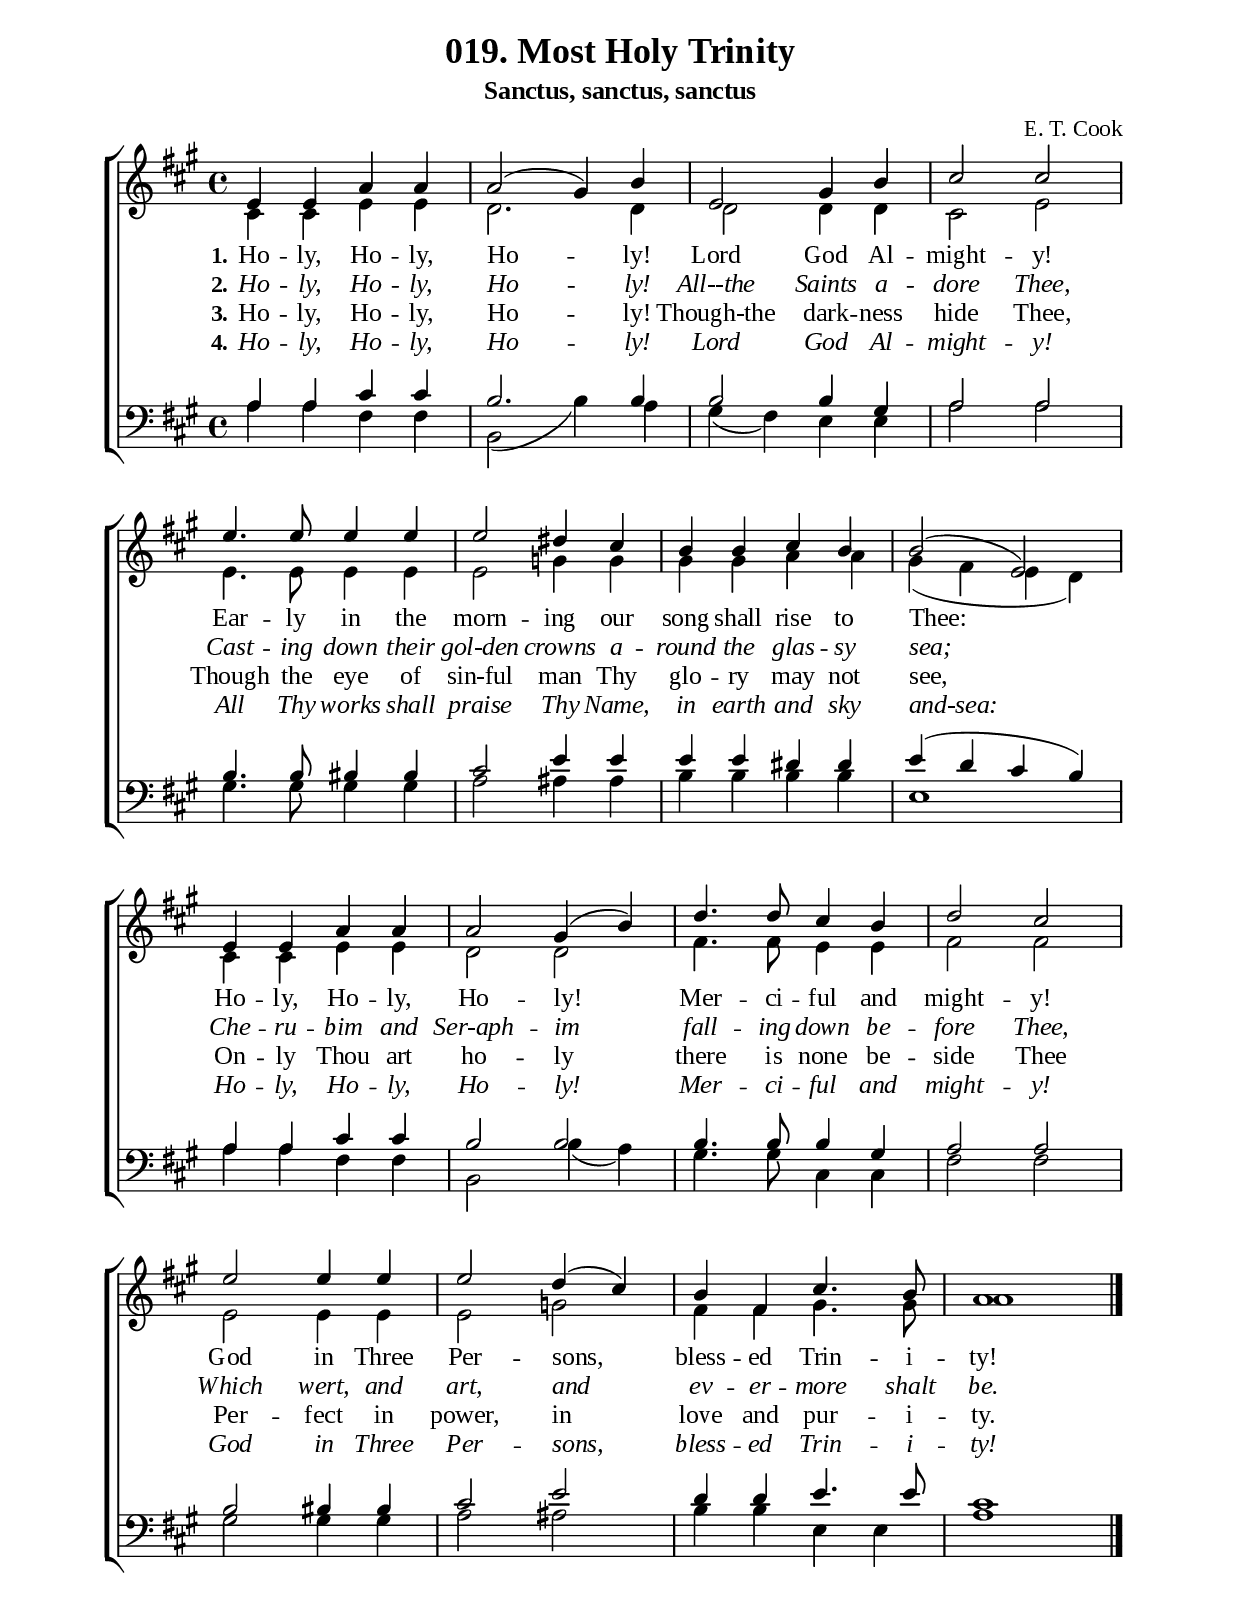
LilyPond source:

%%%%%%%%%%%%%%%%%%%%%%%%%%%%%
% CONTENTS OF THIS DOCUMENT
% 1. Common settings
% 2. Soprano verse music
% 3. Alto verse music
% 4. Tenor verse music
% 5. Basso verse music
% 6. Verse lyrics
% 7. Layout
%%%%%%%%%%%%%%%%%%%%%%%%%%%%%

%%%%%%%%%%%%%%%%%%%%%%%%%%%%%
% 1. Common settings
%%%%%%%%%%%%%%%%%%%%%%%%%%%%%
\version "2.18.2"

\header {
  title = "019. Most Holy Trinity"
  subtitle = "Sanctus, sanctus, sanctus"
  %poet = ""
  composer = "E. T. Cook"
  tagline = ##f
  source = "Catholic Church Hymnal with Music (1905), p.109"
  %site = ""
}

globalSettings= {
  \key a \major
  \time 4/4
  %\override Score.BarNumber.break-visibility = ##(#t #t #t)
  \override Score.BarNumber.break-visibility = ##(#f #f #f)
}

verseSettings = {
  \phrasingSlurDashed
}

\paper {
  #(set-paper-size "a4")
  top-margin = 15\mm
  bottom-marign = 15\mm
  left-margin = 20\mm
  right-margin = 20\mm
  indent = #0
  #(define fonts
	 (make-pango-font-tree "Liberation Serif"
	 		       "Liberation Serif"
			       "Liberation Serif"
			       (/ 20 20)))
}

printItalic = \with {
  \override LyricText.font-shape = #'italic
}

%%%%%%%%%%%%%%%%%%%%%%%%%%%%%
% 2. Soprano verse music
%%%%%%%%%%%%%%%%%%%%%%%%%%%%%
musicVerseSoprano = \relative c' {
  %{  1 %} e4 e a a |
  %{	2 %} a2 (gis4) b |
  %{	3 %} e,2 gis4 b |
  %{	4 %} cis2 cis \break \bar "|"
  %{	5 %} e4. e8 e4 e |
  %{	6 %} e2 dis4 cis |
  %{	7 %} b b cis b |
  %{	8 %} b2 (e,) \break \bar "|"
  %{	9 %} e4 e a a |
  %{ 10%} a2 gis4 (b) |
  %{ 11%} d4. d8 cis4 b |
  %{ 12%} d2 cis \break \bar "|"
  %{ 13%} e2 e4 e |
  %{ 14%} e2 d4 (cis) |
  %{ 15%} b fis cis'4. b8 |
  %{ 16%} a1 \bar "|."
}

%%%%%%%%%%%%%%%%%%%%%%%%%%%%%
% 3. Alto verse music
%%%%%%%%%%%%%%%%%%%%%%%%%%%%%
musicVerseAlto = \relative c' {
  %{	1 %} cis4 cis e e |
  %{	2 %} d2. d4 |
  %{	3 %} d2 d4 d |
  %{	4 %} cis2 e |
  %{	5 %} e4. e8 e4 e |
  %{	6 %} e2 g4 g |
  %{	7 %} gis gis a a |
  %{	8 %} gis (fis e d) |
  %{	9 %} cis cis e e |
  %{ 10%} d2 d |
  %{ 11%} fis4. fis8 e4 e |
  %{ 12%} fis2 fis |
  %{ 13%} e2 e4 e |
  %{ 14%} e2 g |
  %{ 15%} fis4 fis gis4. gis8 |
  %{ 16%} a1
}

%%%%%%%%%%%%%%%%%%%%%%%%%%%%%
% 4. Tenor verse music
%%%%%%%%%%%%%%%%%%%%%%%%%%%%%
musicVerseTenor = \relative c' {
  %{	1 %} a4 a cis cis |
  %{	2 %} b2. b4 |
  %{	3 %} b2 b4  gis |
  %{	4 %} a2 a |
  %{	5 %} b4. b8 bis4 bis |
  %{	6 %} cis2 e4 e |
  %{	7 %} e e dis dis |
  %{	8 %} e (d cis b) |
  %{	9 %} a a cis cis |
  %{ 10%} b2 b |
  %{ 11%} b4. b8 b4 gis |
  %{ 12%} a2 a |
  %{ 13%} b2 bis4 bis |
  %{ 14%} cis2 e |
  %{ 15%} d4 d e4. e8 |
  %{ 16%} cis1
}

%%%%%%%%%%%%%%%%%%%%%%%%%%%%%
% 5. Basso verse music
%%%%%%%%%%%%%%%%%%%%%%%%%%%%%
musicVerseBasso = \relative c {
  %{	1 %} a'4 a fis fis |
  %{	2 %} b,2 (b'4) a |
  %{	3 %} gis (fis) e e |
  %{	4 %} a2 a |
  %{	5 %} gis4. gis8 gis4 gis |
  %{	6 %} a2 ais4 ais |
  %{	7 %} b b b b |
  %{	8 %} e,1 |
  %{	9 %} a4 a fis fis |
  %{ 10%} b,2 b'4 (a) |
  %{ 11%} gis4. gis8 cis,4 cis |
  %{ 12%} fis2 fis |
  %{ 13%} gis2 gis4 gis |
  %{ 14%} a2 ais |
  %{ 15%} b4 b e, e |
  %{ 16%} a1
  }

%%%%%%%%%%%%%%%%%%%%%%%%%%%%%
% 6. Verse lyrics
%%%%%%%%%%%%%%%%%%%%%%%%%%%%%
lyricVerseOne = \lyricmode {
  \set stanza = #"1."
  Ho -- ly, Ho -- ly, Ho -- ly! Lord God Al -- might -- y!
  Ear -- ly in the morn -- ing our song shall rise to Thee:
  Ho -- ly, Ho -- ly, Ho -- ly! Mer -- ci -- ful and might -- y!
  God in Three Per -- sons, bless -- ed Trin -- i -- ty!
}

lyricVerseTwo = \lyricmode {
  \set stanza = #"2."
  Ho -- ly, Ho -- ly, Ho -- ly! All--the Saints a -- dore Thee,
  Cast -- ing down their gol-den crowns a -- round the glas -- sy sea;
  Che -- ru -- bim and Ser-aph -- im fall -- ing down be -- fore Thee,
  Which wert, and art, and ev -- er -- more shalt be.
}

lyricVerseThree = \lyricmode {
  \set stanza = #"3."
  Ho -- ly, Ho -- ly, Ho -- ly! Though-the dark -- ness hide Thee,
  Though the eye of sin-ful man Thy glo -- ry may not see,
  On -- ly Thou art ho -- ly there is none be -- side Thee
  Per -- fect in power, in love and pur -- i -- ty.
}

lyricVerseFour = \lyricmode {
  \set stanza = #"4."
    Ho -- ly, Ho -- ly, Ho -- ly! Lord God Al -- might -- y!
	All Thy works shall praise Thy Name, in earth and sky and-sea:
	Ho -- ly, Ho -- ly, Ho -- ly! Mer -- ci -- ful and might -- y!
	God in Three Per -- sons, bless -- ed Trin -- i -- ty!
}


%%%%%%%%%%%%%%%%%%%%%%%%%%%%%
% 7. Layout
%%%%%%%%%%%%%%%%%%%%%%%%%%%%%
\score {
    \new ChoirStaff <<
      \new Staff <<
        \clef "treble"
        \new Voice = "soprano" {
          \voiceOne \globalSettings \verseSettings \stemUp \slurUp \musicVerseSoprano
        }
        \new Voice = "alto" {
          \voiceTwo \globalSettings \verseSettings \stemDown \slurDown \musicVerseAlto
        }
      >>
      \new Lyrics \lyricsto soprano \lyricVerseOne
      \new Lyrics \printItalic \lyricsto soprano \lyricVerseTwo
      \new Lyrics \lyricsto soprano \lyricVerseThree
      \new Lyrics \printItalic \lyricsto soprano \lyricVerseFour
      \new Staff <<
        \clef "bass"
        \new Voice = "tenor" {
          \voiceOne \globalSettings \verseSettings \stemUp \slurUp \musicVerseTenor
        }
        \new Voice = "basso" {
          \voiceTwo \globalSettings \verseSettings \stemDown \slurDown \musicVerseBasso
        }
      >>
    >>
}

